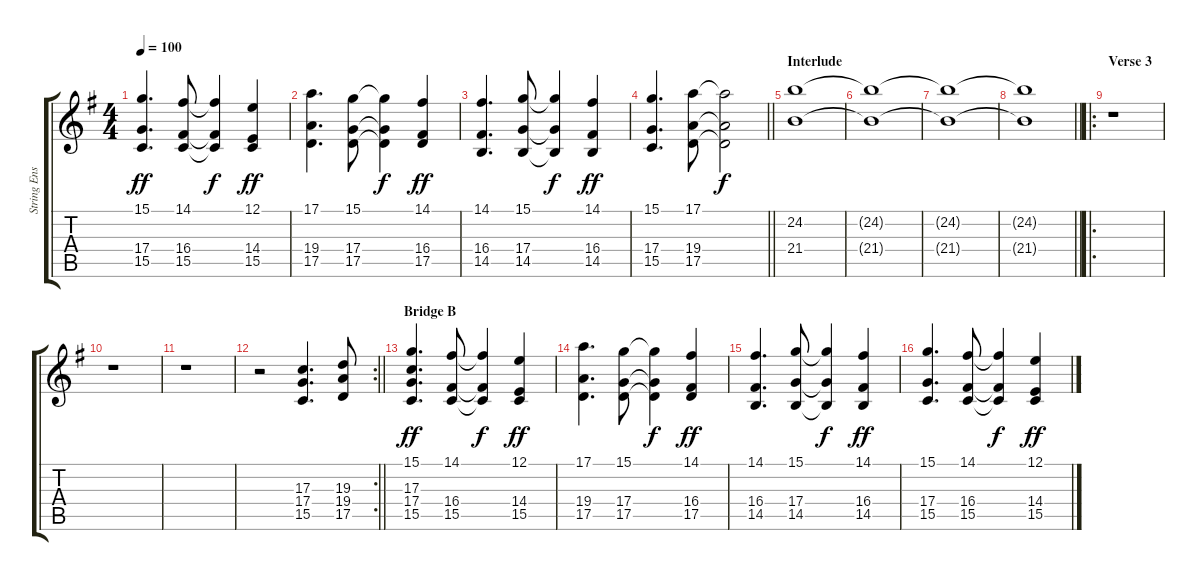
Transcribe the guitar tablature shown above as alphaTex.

\track ("String Ensemble" "String Ens") {instrument stringensemble1}
\staff {score tabs}
\tuning (E4 B3 G3 D3 A2 E2) {hide}
\ts (4 4)
\tempo 100
\clef g2
\ks g
(15.1 17.4 15.5).4{d dy ff} (14.1 16.4 15.5).8 (14.1{t} 16.4{t} 15.5{t}).4{dy f} (12.1 14.4 15.5).4{dy ff} |
(17.1 19.4 17.5).4{d} (15.1 17.4 17.5).8 (15.1{t} 17.4{t} 17.5{t}).4{dy f} (14.1 16.4 17.5).4{dy ff} |
(14.1 16.4 14.5).4{d} (15.1 17.4 14.5).8 (15.1{t} 17.4{t} 14.5{t}).4{dy f} (14.1 16.4 14.5).4{dy ff} |
\barLineRight lightlight
(15.1 17.4 15.5).4{d} (17.1 19.4 17.5).8 (17.1{t} 19.4{t} 17.5{t}).2{dy f} |
\section ("" "Interlude")
(24.2 21.4).1 |
(24.2{t} 21.4{t}).1 |
(24.2{t} 21.4{t}).1 |
\barLineRight lightlight
(24.2{t} 21.4{t}).1 |
\ro
\section ("" "Verse 3")
r.1 |
r.1 |
r.1 |
\rc 2
\barLineRight lightlight
r.2 (17.3 17.4 15.5).4{d} (19.3 19.4 17.5).8 |
\section ("" "Bridge B")
(15.1 17.3 17.4 15.5).4{d dy ff} (14.1 16.4 15.5).8 (14.1{t} 16.4{t} 15.5{t}).4{dy f} (12.1 14.4 15.5).4{dy ff} |
(17.1 19.4 17.5).4{d} (15.1 17.4 17.5).8 (15.1{t} 17.4{t} 17.5{t}).4{dy f} (14.1 16.4 17.5).4{dy ff} |
(14.1 16.4 14.5).4{d} (15.1 17.4 14.5).8 (15.1{t} 17.4{t} 14.5{t}).4{dy f} (14.1 16.4 14.5).4{dy ff} |
(15.1 17.4 15.5).4{d} (14.1 16.4 15.5).8 (14.1{t} 16.4{t} 15.5{t}).4{dy f} (12.1 14.4 15.5).4{dy ff}
